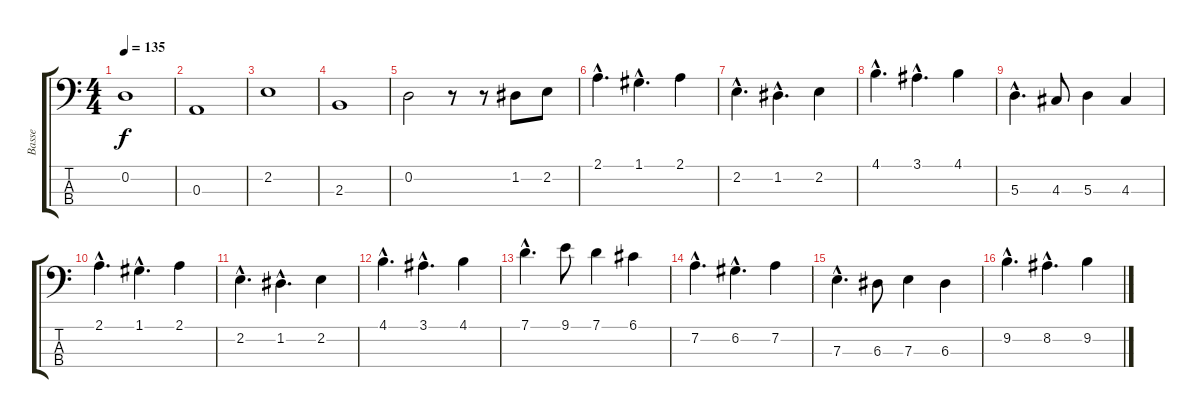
\track ("Basse" "Basse") {instrument electricbasspick}
\staff {score tabs}
\tuning (G2 D2 A1 E1) {hide}
\ts (4 4)
\tempo 135
\clef f4
\ks c
0.2.1{dy f} |
0.3.1 |
2.2.1 |
2.3.1 |
0.2.2 r.8 r.8 1.2.8 2.2.8 |
2.1{hac}.4{d} 1.1{hac}.4{d} 2.1.4 |
2.2{hac}.4{d} 1.2{hac}.4{d} 2.2.4 |
4.1{hac}.4{d} 3.1{hac}.4{d} 4.1.4 |
5.3{hac}.4{d} 4.3.8 5.3.4 4.3.4 |
2.1{hac}.4{d} 1.1{hac}.4{d} 2.1.4 |
2.2{hac}.4{d} 1.2{hac}.4{d} 2.2.4 |
4.1{hac}.4{d} 3.1{hac}.4{d} 4.1.4 |
7.1{hac}.4{d} 9.1.8 7.1.4 6.1.4 |
7.2{hac}.4{d} 6.2{hac}.4{d} 7.2.4 |
7.3{hac}.4{d} 6.3.8 7.3.4 6.3.4 |
9.2{hac}.4{d} 8.2{hac}.4{d} 9.2.4
